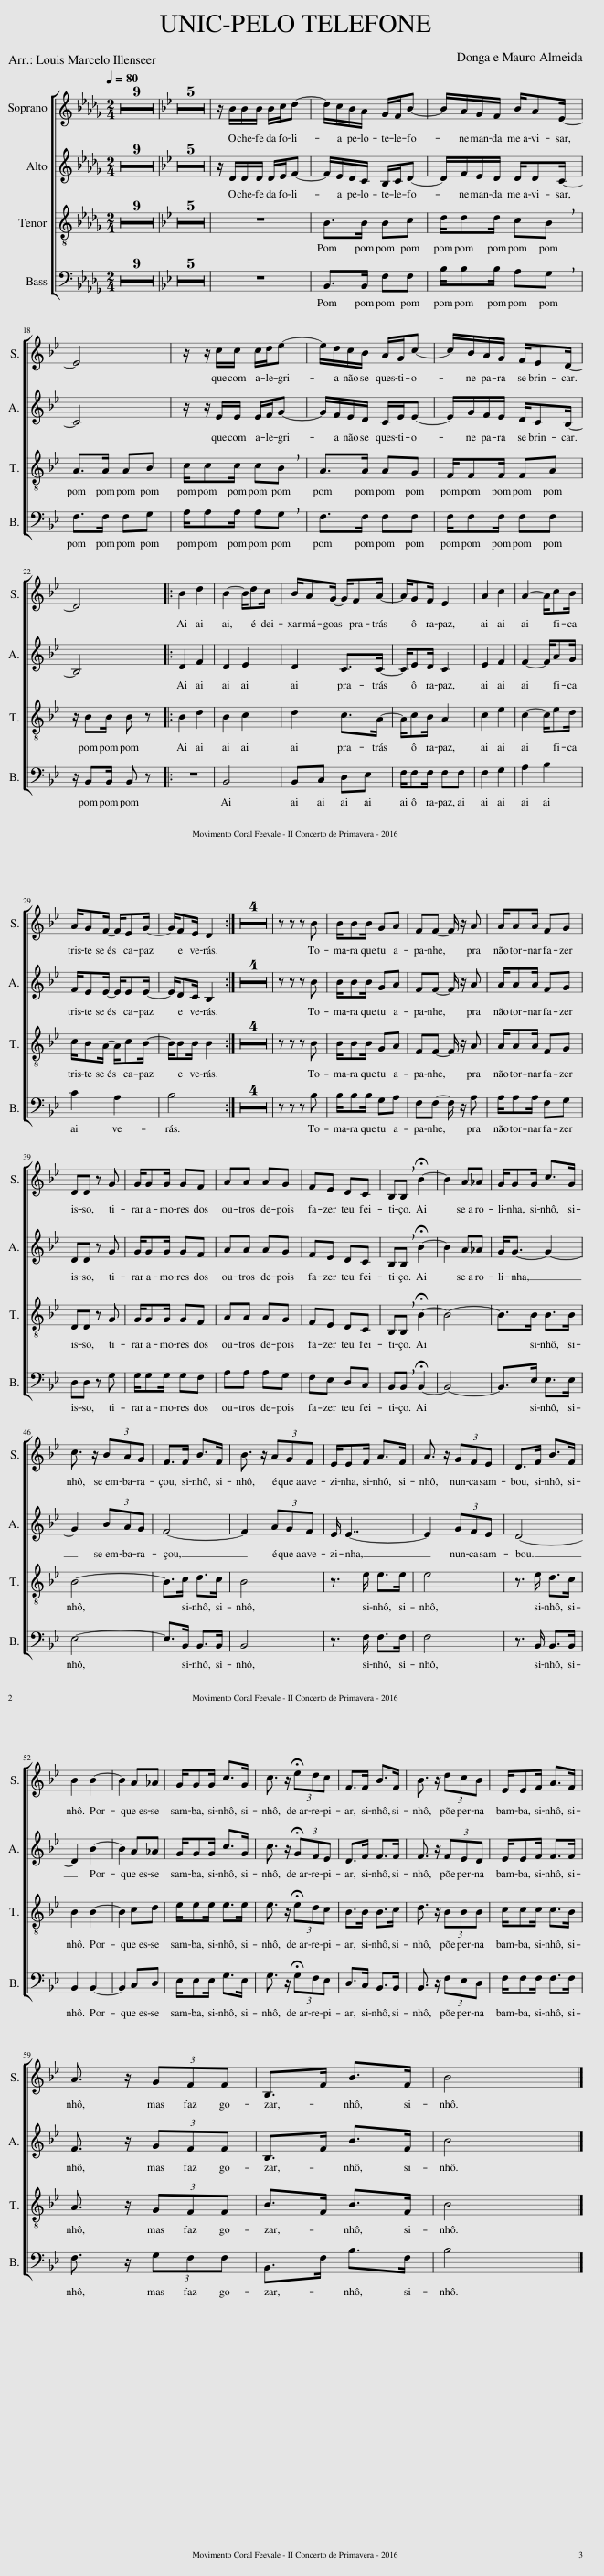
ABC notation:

X:1
%%score [ 1 2 3 4 ]
L:1/8
Q:1/4=80
M:2/4
I:linebreak $
K:Db
V:1 treble
V:2 treble
V:3 treble-8
V:4 bass
V:1
 z4 | z4 | z4 | z4 | z4 | %5
 z4 | z4 | z4 | z4 |[K:Bb] z4 | %10
 z4 | z4 | z4 | z4 | z/ B/B/B/ B/c/d- | %15
 d/c/B/A/ G/F/B- | B/A/G/F/ B/AE/- |$ E4 | z/ z/ c/c/ c/d/e- | e/d/c/B/ A/G/c- | %20
 c/B/A/G/ F/ED/- |$ D4 |: B2 d2 | B2- B/dc/ | B/AG/- G/FA/- | %25
 A/GF/ E2 | A2 c2 | A2- A/cB/ |$ A/GF/- F/EG/- | G/FE/ D2 :| %30
 z4 | z4 | z4 | z4 | z z z B | %35
 B/BB/ GA | FF- F/ z/ A | A/AA/ FG |$ DD z G | G/GG/ GF | %40
 AA AG | FE DC | B,!breath!B, !fermata!B2- | B2 A_A | G/GG/ c>G |$ %45
 c3/2 z/ (3BAG | F>F B>F | B3/2 z/ (3AGF | E/EF/ A>F | A3/2 z/ (3GFE | %50
 D>F B>F |$ B2 B2- | B2 A_A | G/GG/ c>G | c3/2 z/ (3!fermata!edc | %55
 F>F B>F | B3/2 z/ (3dcB | E/EF/ A>F |$ A3/2 z/ (3GFF | B,>F B>F | %60
 B4 |] %61
V:2
 z4 | z4 | z4 | z4 | z4 | %5
 z4 | z4 | z4 | z4 |[K:Bb] z4 | %10
 z4 | z4 | z4 | z4 | z/ D/D/D/ D/E/F- | %15
 F/E/D/C/ B,/C/D- | D/F/E/D/ D/DC/- |$ C4 | z/ z/ E/E/ E/F/G- | G/F/E/D/ C/E/E- | %20
 E/G/F/E/ D/CB,/- |$ B,4 |: D2 F2 | D2 E2 | D2 C>C- | %25
 C/ED/ C2 | E2 F2 | F2- F/AG/ |$ F/EE/- E/EE/- | E/DC/ B,2 :| %30
 z4 | z4 | z4 | z4 | z z z B | %35
 B/BB/ GA | FF- F/ z/ A | A/AA/ FG |$ DD z G | G/GG/ GF | %40
 AA AG | FE DC | B,!breath!B, !fermata!B2- | B2 A_A | G<G- G2- |$ %45
 G2 (3BAG | F4- | F2 (3AGF | E/ E7/2- | E2 (3GFE | %50
 D4- |$ D2 B2- | B2 A_A | G/GG/ c>G | c3/2 z/ (3!fermata!GFE | %55
 D>F F>F | F3/2 z/ (3FED | E/EF/ F>F |$ F3/2 z/ (3GFF | B,>F B>F | %60
 B4 |] %61
V:3
 z4 | z4 | z4 | z4 | z4 | %5
 z4 | z4 | z4 | z4 |[K:Bb] z4 | %10
 z4 | z4 | z4 | z4 | z4 | %15
 B>B Bc | d/dd/ c!breath!B |$ A>A AB | c/cc/ c!breath!B | A>A AG | %20
 F/FF/ FA |$ z/ BB/ B z |: B2 d2 | B2 c2 | d2 c>A- | %25
 A/cB/ A2 | c2 e2 | c2- c/ed/ |$ c/BA/- A/cB/- | B/BB/ B2 :| %30
 z4 | z4 | z4 | z4 | z z z B | %35
 B/BB/ GA | FF- F/ z/ A | A/AA/ FG |$ DD z G | G/GG/ GF | %40
 AA AG | FE DC | B,!breath!B, !fermata!B2- | B4- | B>B B>B |$ %45
 B4- | B>c d>c | B4 | z3/2 e/ e>e | e4 | %50
 z3/2 e/ d>c |$ B2 B2- | B2 cd | e/ee/ e>e | e3/2 z/ (3!fermata!edc | %55
 B>B B>c | d3/2 z/ (3BBB | c/cc/ c>B |$ A3/2 z/ (3GFF | B>F B>F | %60
 B4 |] %61
V:4
 z4 | z4 | z4 | z4 | z4 | %5
 z4 | z4 | z4 | z4 |[K:Bb] z4 | %10
 z4 | z4 | z4 | z4 | z4 | %15
 B,,>B,, F,F, | B,/B,B,/ A,!breath!G, |$ F,>F, F,G, | A,/A,A,/ A,!breath!G, | F,>F, F,F, | %20
 F,/F,F,/ F,F, |$ z/ B,,B,,/ B,, z |: z4 | B,,4 | B,,C, D,E, | %25
 F,/F,F,/ F,F, | F,2 G,2 | A,2 B,2 |$ C2 A,2 | B,4 :| %30
 z4 | z4 | z4 | z4 | z z z B, | %35
 B,/B,B,/ G,A, | F,F,- F,/ z/ A, | A,/A,A,/ F,G, |$ D,D, z G, | G,/G,G,/ G,F, | %40
 A,A, A,G, | F,E, D,C, | B,,!breath!B,, !fermata!B,,2- | B,,4- | B,,>E, E,>E, |$ %45
 E,4- | E,>B,, B,,>B,, | B,,4 | z3/2 F,/ F,>F, | F,4 | %50
 z3/2 B,,/ B,,>B,, |$ B,,2 B,,2- | B,,2 C,D, | E,/E,E,/ G,>E, | G,3/2 z/ (3!fermata!G,F,E, | %55
 D,>C, B,,>B,, | B,,3/2 z/ (3F,E,D, | F,/F,F,/ F,>F, |$ F,3/2 z/ (3G,F,F, | B,,>F, B,>F, | %60
 B,4 |] %61
